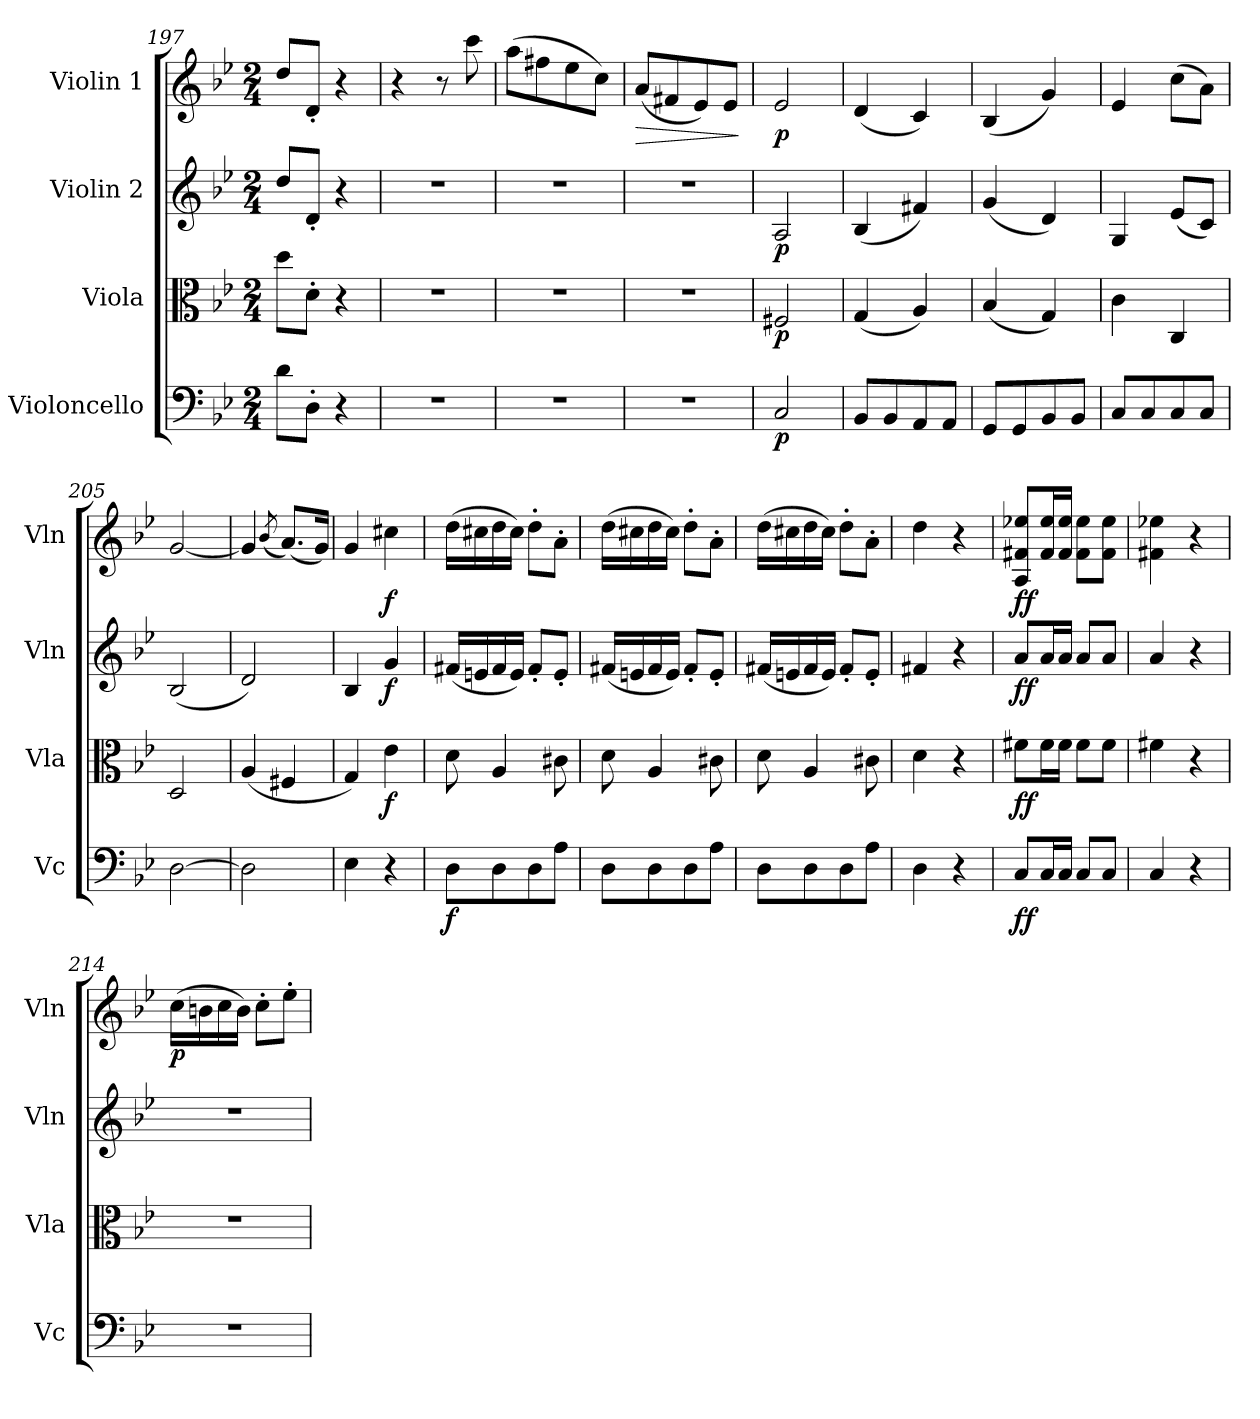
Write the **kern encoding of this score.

**kern	**dynam	**kern	**dynam	**kern	**dynam	**kern	**dynam
*part4	*part4	*part3	*part3	*part2	*part2	*part1	*part1
*staff4	*staff4	*staff3	*staff3	*staff2	*staff2	*staff1	*staff1
*I"Violoncello	*	*I"Viola	*	*I"Violin 2	*	*I"Violin 1	*
*I'Vc	*	*I'Vla	*	*I'Vln	*	*I'Vln	*
*clefF4	*	*clefC3	*	*clefG2	*	*clefG2	*
*k[b-e-]	*	*k[b-e-]	*	*k[b-e-]	*	*k[b-e-]	*
*M2/4	*	*M2/4	*	*M2/4	*	*M2/4	*
=197	=197	=197	=197	=197	=197	=197	=197
8d\L	.	8dd\L	.	8dd/L	.	8dd/L	.
8D'\J	.	8d'\J	.	8d'/J	.	8d'/J	.
4r	.	4r	.	4r	.	4r	.
=198	=198	=198	=198	=198	=198	=198	=198
2r	.	2r	.	2r	.	4r	.
.	.	.	.	.	.	8r	.
.	.	.	.	.	.	8ccc\	.
=199	=199	=199	=199	=199	=199	=199	=199
2r	.	2r	.	2r	.	(>8aa\L	.
.	.	.	.	.	.	8ff#X\	.
.	.	.	.	.	.	8ee-\	.
.	.	.	.	.	.	8cc\J)	.
=200	=200	=200	=200	=200	=200	=200	=200
!	!	!	!	!	!	!	!LO:HP:b
2r	.	2r	.	2r	.	(<8a/L	>
.	.	.	.	.	.	8f#X/	.
.	.	.	.	.	.	8e-/)	.
.	.	.	.	.	.	8e-/J	.
.	.	.	.	.	.	.	]
=201	=201	=201	=201	=201	=201	=201	=201
!	!LO:DY:b	!	!LO:DY:b	!	!LO:DY:b	!	!LO:DY:b
2C/	p	2F#X/	p	2A/	p	2e-/	p
=202	=202	=202	=202	=202	=202	=202	=202
8BB-/L	.	(<4G/	.	(<4B-/	.	(<4d/	.
8BB-/	.	.	.	.	.	.	.
8AA/	.	4A/)	.	4f#X/)	.	4c/)	.
8AA/J	.	.	.	.	.	.	.
!!LO:LB:g=z
=203	=203	=203	=203	=203	=203	=203	=203
8GG/L	.	(<4B-/	.	(<4g/	.	(<4B-/	.
8GG/	.	.	.	.	.	.	.
8BB-/	.	4G/)	.	4d/)	.	4g/)	.
8BB-/J	.	.	.	.	.	.	.
=204	=204	=204	=204	=204	=204	=204	=204
8C/L	.	4c\	.	4G/	.	4e-/	.
8C/	.	.	.	.	.	.	.
8C/	.	4C/	.	(<8e-/L	.	(>8cc\L	.
8C/J	.	.	.	8c/J)	.	8a\J)	.
=205	=205	=205	=205	=205	=205	=205	=205
[2D\	.	2D/	.	(<2B-/	.	[2g/	.
=206	=206	=206	=206	=206	=206	=206	=206
2D\]	.	(<4A/	.	2d/)	.	4g/]	.
.	.	.	.	.	.	(<8qb-/	.
.	.	4F#X/	.	.	.	(<8.a/L)	.
.	.	.	.	.	.	16g/Jk)	.
=207	=207	=207	=207	=207	=207	=207	=207
4E-\	.	4G/)	.	4B-/	.	4g/	.
!	!	!	!LO:DY:b	!	!LO:DY:b	!	!LO:DY:b
4r	.	4e-\	f	4g/	f	4cc#X\	f
=208	=208	=208	=208	=208	=208	=208	=208
!	!LO:DY:b	!	!	!	!	!	!
8D\L	f	8d\	.	(<16f#X/LL	.	(>16dd\LL	.
.	.	.	.	16en/	.	16cc#X\	.
8D\	.	4A/	.	16f#/	.	16dd\	.
.	.	.	.	16e/JJ)	.	16cc#\JJ)	.
8D\	.	.	.	8f#'/L	.	8dd'\L	.
8A\J	.	8c#X\	.	8e'/J	.	8a'\J	.
=209	=209	=209	=209	=209	=209	=209	=209
8D\L	.	8d\	.	(<16f#X/LL	.	(>16dd\LL	.
.	.	.	.	16en/	.	16cc#X\	.
8D\	.	4A/	.	16f#/	.	16dd\	.
.	.	.	.	16e/JJ)	.	16cc#\JJ)	.
8D\	.	.	.	8f#'/L	.	8dd'\L	.
8A\J	.	8c#X\	.	8e'/J	.	8a'\J	.
!!LO:LB:g=z
=210	=210	=210	=210	=210	=210	=210	=210
8D\L	.	8d\	.	(<16f#X/LL	.	(>16dd\LL	.
.	.	.	.	16en/	.	16cc#X\	.
8D\	.	4A/	.	16f#/	.	16dd\	.
.	.	.	.	16e/JJ)	.	16cc#\JJ)	.
8D\	.	.	.	8f#'/L	.	8dd'\L	.
8A\J	.	8c#X\	.	8e'/J	.	8a'\J	.
=211	=211	=211	=211	=211	=211	=211	=211
4D\	.	4d\	.	4f#X/	.	4dd\	.
4r	.	4r	.	4r	.	4r	.
=212	=212	=212	=212	=212	=212	=212	=212
!	!LO:DY:b	!	!LO:DY:b	!	!LO:DY:b	!	!LO:DY:b
8C/L	ff	8f#X\L	ff	8a/L	ff	8A/ 8f#X/ 8ee-X/L	ff
16C/L	.	16f#\L	.	16a/L	.	16f#/ 16ee-/L	.
16C/JJ	.	16f#\JJ	.	16a/JJ	.	16f#/ 16ee-/JJ	.
8C/L	.	8f#\L	.	8a/L	.	8f#\ 8ee-\L	.
8C/J	.	8f#\J	.	8a/J	.	8f#\ 8ee-\J	.
=213	=213	=213	=213	=213	=213	=213	=213
4C/	.	4f#X\	.	4a/	.	4f#X\ 4ee-X\	.
4r	.	4r	.	4r	.	4r	.
=214	=214	=214	=214	=214	=214	=214	=214
!	!	!	!	!	!	!	!LO:DY:b
2r	.	2r	.	2r	.	(>16cc\LL	p
.	.	.	.	.	.	16bn\	.
.	.	.	.	.	.	16cc\	.
.	.	.	.	.	.	16b\JJ)	.
.	.	.	.	.	.	8cc'\L	.
.	.	.	.	.	.	8ee-'\J	.
=	=	=	=	=	=	=	=
*-	*-	*-	*-	*-	*-	*-	*-
